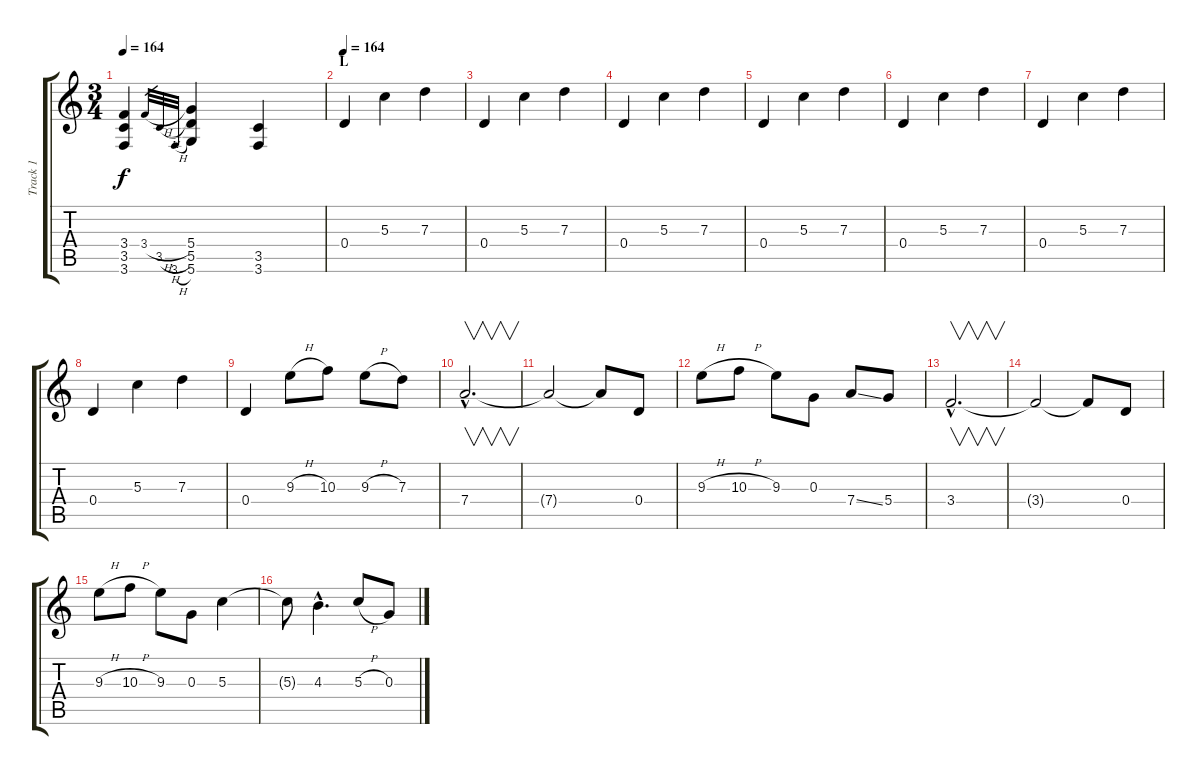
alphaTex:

\track ("Track 1" "Track 1") {instrument electricguitarclean}
\staff {score tabs}
\tuning (E4 B3 G3 D3 A2 D2) {hide}
\ts (3 4)
\tempo 164
\clef g2
\ks c
(3.4 3.5 3.6).4{dy f} 3.4{h}.32{gr} 3.5{h}.32{gr} 3.6{h}.32{gr} (5.4 5.5 5.6).4 (3.5 3.6).4 |
\section ("" "L")
\tempo 164
0.4.4{instrument distortionguitar} 5.3.4 7.3.4 |
0.4.4 5.3.4 7.3.4 |
0.4.4 5.3.4 7.3.4 |
0.4.4 5.3.4 7.3.4 |
0.4.4 5.3.4 7.3.4 |
0.4.4 5.3.4 7.3.4 |
0.4.4 5.3.4 7.3.4 |
0.4.4 9.3{h}.8 10.3.8 9.3{h}.8 7.3.8 |
7.4{hac}.2{v d} |
7.4{t}.2 7.4{t}.8 0.4.8 |
9.3{h}.8 10.3{h}.8 9.3.8 0.3.8 7.4{ss}.8 5.4.8 |
3.4{hac}.2{v d} |
3.4{t}.2 3.4{t}.8 0.4.8 |
9.3{h}.8 10.3{h}.8 9.3.8 0.3.8 5.3.4 |
5.3{t}.8 4.3{hac}.4{d} 5.3{h}.8 0.3.8
